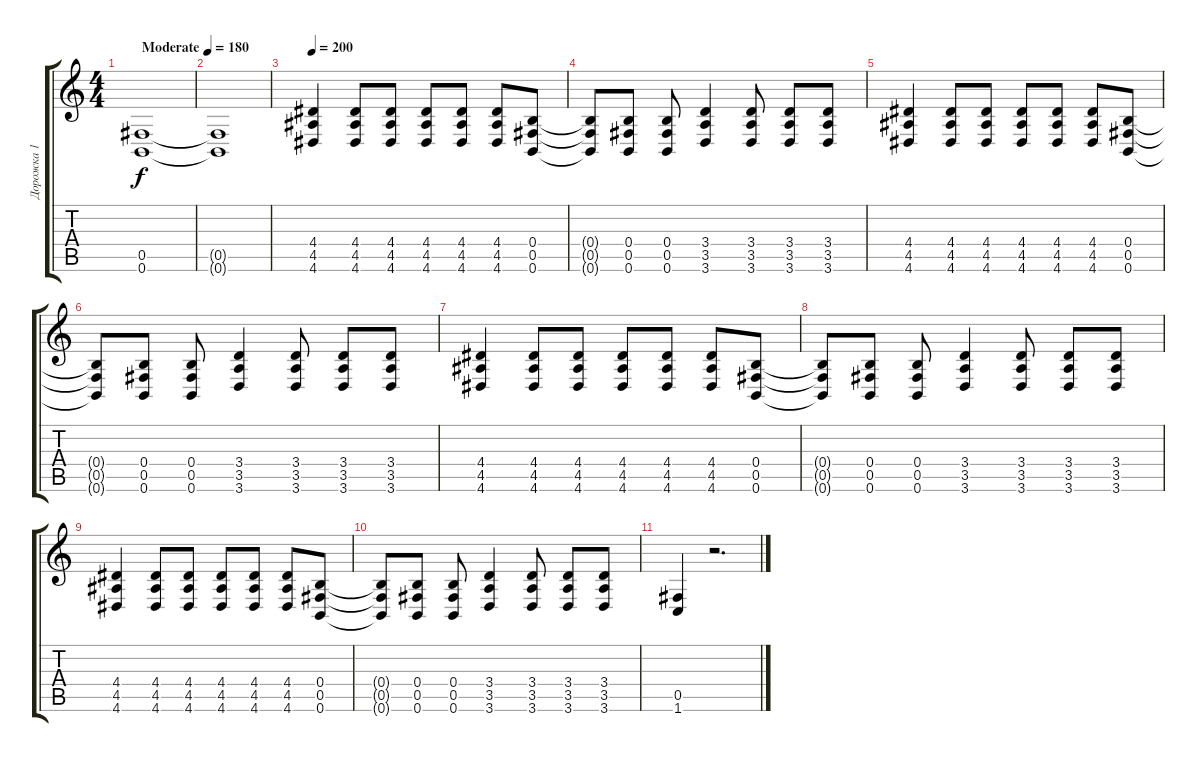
\track ("Дорожка 1" "Дорожка 1") {instrument distortionguitar}
\staff {score tabs}
\tuning (Db4 Ab3 E3 B2 Gb2 B1) {hide}
\ts (4 4)
\tempo (180 "Moderate")
\clef g2
\ks c
(0.5 0.6).1{dy f instrument distortionguitar} |
(0.5{t} 0.6{t}).1 |
\tempo 200
(4.4 4.5 4.6).4 (4.4 4.5 4.6).8 (4.4 4.5 4.6).8 (4.4 4.5 4.6).8 (4.4 4.5 4.6).8 (4.4 4.5 4.6).8 (0.4 0.5 0.6).8 |
(0.4{t} 0.5{t} 0.6{t}).8 (0.4 0.5 0.6).8 (0.4 0.5 0.6).8 (3.4 3.5 3.6).4 (3.4 3.5 3.6).8 (3.4 3.5 3.6).8 (3.4 3.5 3.6).8 |
(4.4 4.5 4.6).4 (4.4 4.5 4.6).8 (4.4 4.5 4.6).8 (4.4 4.5 4.6).8 (4.4 4.5 4.6).8 (4.4 4.5 4.6).8 (0.4 0.5 0.6).8 |
(0.4{t} 0.5{t} 0.6{t}).8 (0.4 0.5 0.6).8 (0.4 0.5 0.6).8 (3.4 3.5 3.6).4 (3.4 3.5 3.6).8 (3.4 3.5 3.6).8 (3.4 3.5 3.6).8 |
(4.4 4.5 4.6).4 (4.4 4.5 4.6).8 (4.4 4.5 4.6).8 (4.4 4.5 4.6).8 (4.4 4.5 4.6).8 (4.4 4.5 4.6).8 (0.4 0.5 0.6).8 |
(0.4{t} 0.5{t} 0.6{t}).8 (0.4 0.5 0.6).8 (0.4 0.5 0.6).8 (3.4 3.5 3.6).4 (3.4 3.5 3.6).8 (3.4 3.5 3.6).8 (3.4 3.5 3.6).8 |
(4.4 4.5 4.6).4 (4.4 4.5 4.6).8 (4.4 4.5 4.6).8 (4.4 4.5 4.6).8 (4.4 4.5 4.6).8 (4.4 4.5 4.6).8 (0.4 0.5 0.6).8 |
(0.4{t} 0.5{t} 0.6{t}).8 (0.4 0.5 0.6).8 (0.4 0.5 0.6).8 (3.4 3.5 3.6).4 (3.4 3.5 3.6).8 (3.4 3.5 3.6).8 (3.4 3.5 3.6).8 |
(0.5 1.6).4 r.2{d}
